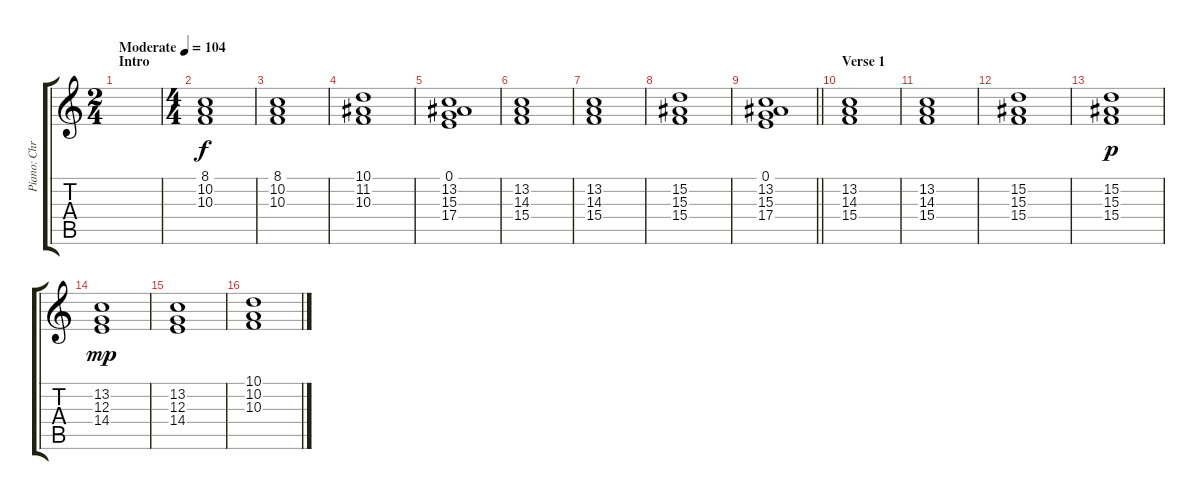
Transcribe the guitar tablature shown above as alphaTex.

\track ("Piano: Christine McVie" "Piano: Chr") {instrument acousticgrandpiano}
\staff {score tabs}
\tuning (E4 B3 G3 D3 A2 E2) {hide}
\ts (2 4)
\section ("" "Intro")
\tempo (104 "Moderate")
\clef g2
\ks c
|
\ts (4 4)
(8.1 10.2 10.3).1 |
(8.1 10.2 10.3).1 |
(10.1 11.2 10.3).1 |
(0.1 13.2 15.3 17.4).1 |
(13.2 14.3 15.4).1 |
(13.2 14.3 15.4).1 |
(15.2 15.3 15.4).1 |
\barLineRight lightlight
(0.1 13.2 15.3 17.4).1 |
\section ("" "Verse 1")
(13.2 14.3 15.4).1 |
(13.2 14.3 15.4).1 |
(15.2 15.3 15.4).1 |
(15.2 15.3 15.4).1{dy p} |
(13.2 12.3 14.4).1{dy mp} |
(13.2 12.3 14.4).1 |
(10.1 10.2 10.3).1
